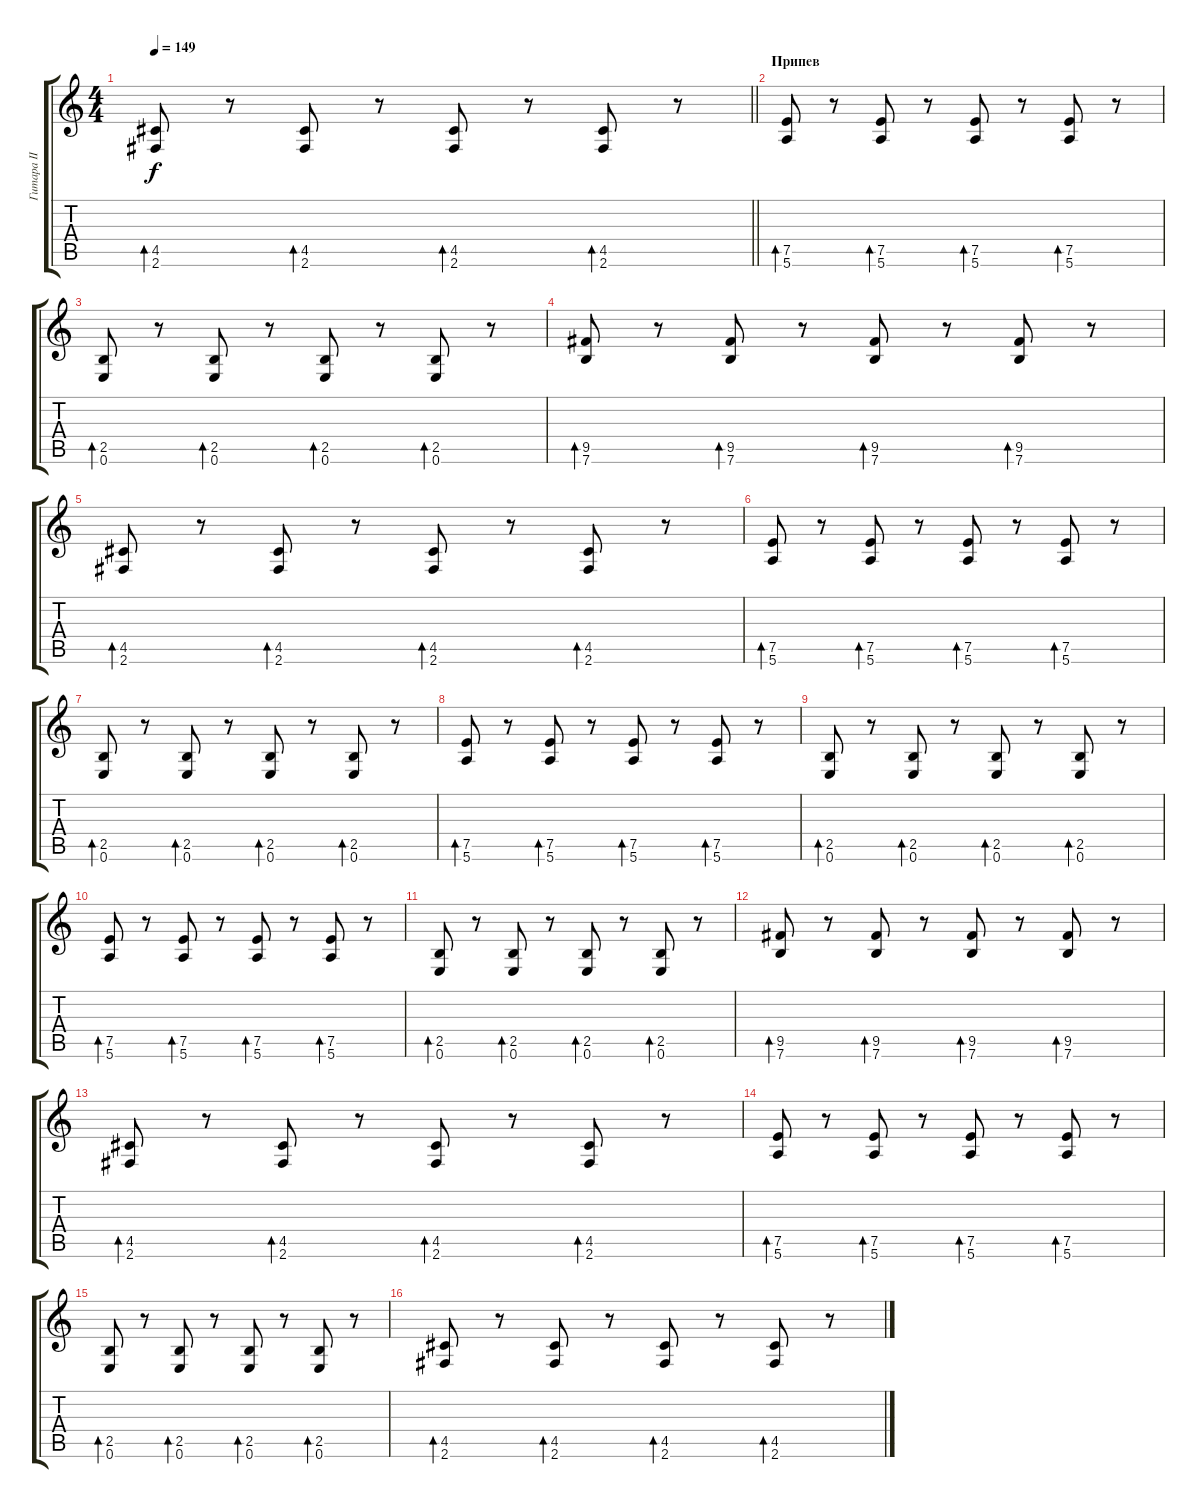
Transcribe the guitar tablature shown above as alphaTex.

\track ("Гитара II" "Гитара II") {instrument electricguitarclean}
\staff {score tabs}
\tuning (E4 B3 G3 D3 A2 E2) {hide}
\ts (4 4)
\tempo 149
\clef g2
\barLineRight lightlight
\ks c
(4.5 2.6).8{bd 60 dy f} r.8 (4.5 2.6).8{bd 60} r.8 (4.5 2.6).8{bd 60} r.8 (4.5 2.6).8{bd 60} r.8 |
\section ("" "Припев")
(7.5 5.6).8{bd 60 instrument electricguitarclean} r.8 (7.5 5.6).8{bd 60} r.8 (7.5 5.6).8{bd 60} r.8 (7.5 5.6).8{bd 60} r.8 |
(2.5 0.6).8{bd 60} r.8 (2.5 0.6).8{bd 60} r.8 (2.5 0.6).8{bd 60} r.8 (2.5 0.6).8{bd 60} r.8 |
(9.5 7.6).8{bd 60} r.8 (9.5 7.6).8{bd 60} r.8 (9.5 7.6).8{bd 60} r.8 (9.5 7.6).8{bd 60} r.8 |
(4.5 2.6).8{bd 60} r.8 (4.5 2.6).8{bd 60} r.8 (4.5 2.6).8{bd 60} r.8 (4.5 2.6).8{bd 60} r.8 |
(7.5 5.6).8{bd 60} r.8 (7.5 5.6).8{bd 60} r.8 (7.5 5.6).8{bd 60} r.8 (7.5 5.6).8{bd 60} r.8 |
(2.5 0.6).8{bd 60} r.8 (2.5 0.6).8{bd 60} r.8 (2.5 0.6).8{bd 60} r.8 (2.5 0.6).8{bd 60} r.8 |
(7.5 5.6).8{bd 60} r.8 (7.5 5.6).8{bd 60} r.8 (7.5 5.6).8{bd 60} r.8 (7.5 5.6).8{bd 60} r.8 |
(2.5 0.6).8{bd 60} r.8 (2.5 0.6).8{bd 60} r.8 (2.5 0.6).8{bd 60} r.8 (2.5 0.6).8{bd 60} r.8 |
(7.5 5.6).8{bd 60} r.8 (7.5 5.6).8{bd 60} r.8 (7.5 5.6).8{bd 60} r.8 (7.5 5.6).8{bd 60} r.8 |
(2.5 0.6).8{bd 60} r.8 (2.5 0.6).8{bd 60} r.8 (2.5 0.6).8{bd 60} r.8 (2.5 0.6).8{bd 60} r.8 |
(9.5 7.6).8{bd 60} r.8 (9.5 7.6).8{bd 60} r.8 (9.5 7.6).8{bd 60} r.8 (9.5 7.6).8{bd 60} r.8 |
(4.5 2.6).8{bd 60} r.8 (4.5 2.6).8{bd 60} r.8 (4.5 2.6).8{bd 60} r.8 (4.5 2.6).8{bd 60} r.8 |
(7.5 5.6).8{bd 60} r.8 (7.5 5.6).8{bd 60} r.8 (7.5 5.6).8{bd 60} r.8 (7.5 5.6).8{bd 60} r.8 |
(2.5 0.6).8{bd 60} r.8 (2.5 0.6).8{bd 60} r.8 (2.5 0.6).8{bd 60} r.8 (2.5 0.6).8{bd 60} r.8 |
(4.5 2.6).8{bd 60} r.8 (4.5 2.6).8{bd 60} r.8 (4.5 2.6).8{bd 60} r.8 (4.5 2.6).8{bd 60} r.8
